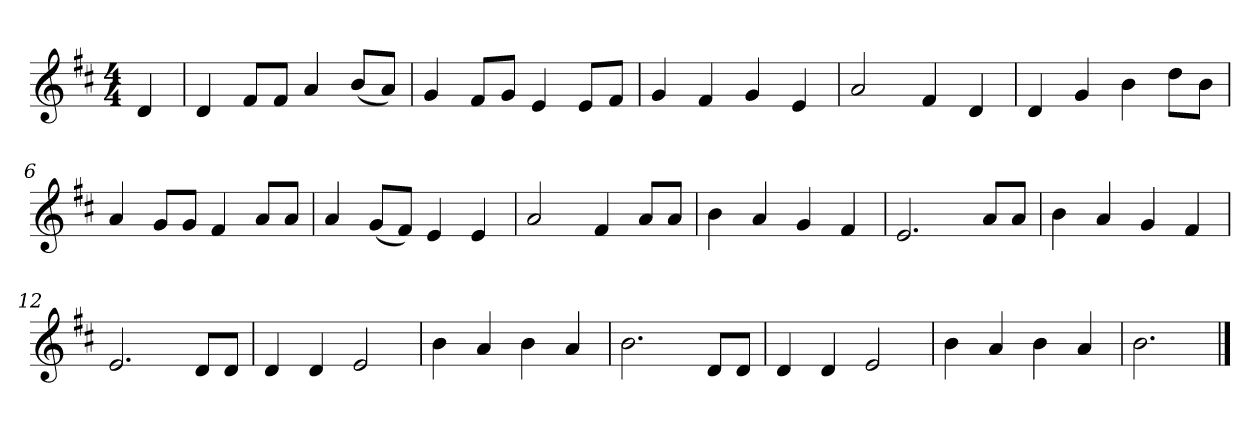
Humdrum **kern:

**kern
*part1
*staff1
*k[f#c#]
*M4/4
*MM120
=
4d
=1
4d
8f#L
8f#J
4a
(8bL
8aJ)
=2
4g
8f#L
8gJ
4e
8eL
8f#J
=3
4g
4f#
4g
4e
=4
2a
4f#
4d
=5
4d
4g
4b
8ddL
8bJ
=6
4a
8gL
8gJ
4f#
8aL
8aJ
=7
4a
(8gL
8f#J)
4e
4e
=8
2a
4f#
8aL
8aJ
=9
4b
4a
4g
4f#
=10
2.e
8aL
8aJ
=11
4b
4a
4g
4f#
=12
2.e
8dL
8dJ
=13
4d
4d
2e
=14
4b
4a
4b
4a
=15
2.b
8dL
8dJ
=16
4d
4d
2e
=17
4b
4a
4b
4a
=18
2.b
==
*-
